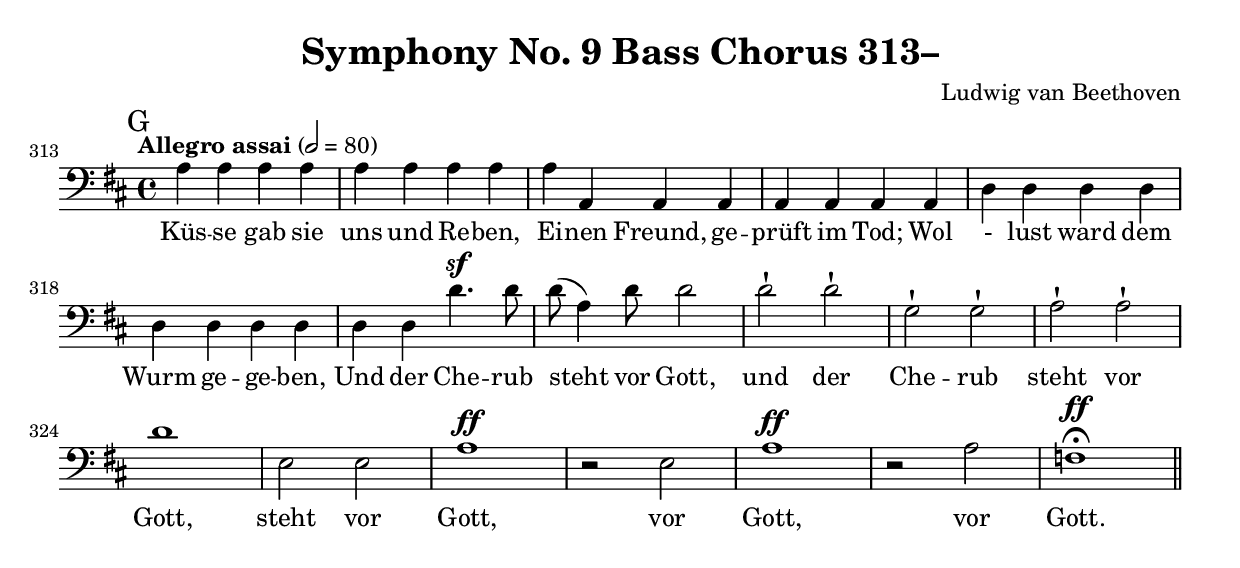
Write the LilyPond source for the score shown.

\version "2.24.4"
\header {
  title = "Symphony No. 9 Bass Chorus 313–"
  composer = "Ludwig van Beethoven"
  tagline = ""
}
\language "english"
\score {
  <<
  \relative {
    \clef bass
    \key d \major
    \time 4/4
    \tempo "Allegro assai" 2 = 80
    \set Score.currentBarNumber = #313
    \mark "G"
    a a a a | a a a a | a a, a a | a a a a |
    d d d d | d d d d | d d d'4.^\sf d8 | d( a4) d8 d2 |
    d-! d-! | g,-! g-! | a-! a-! | d1 | e,2 e | a1^\ff |
    r2 e | a1^\ff | r2 a | f1^\ff\fermata \bar "||"
  }
  \addlyrics {
    Küs -- se gab sie uns und Re -- ben,
    Ei -- nen Freund, ge -- prüft im Tod;
    Wol - lust ward dem Wurm ge -- ge -- ben,
    Und der Che -- rub steht vor Gott,
    und der Che -- rub steht vor Gott,
    steht vor Gott, vor Gott, vor Gott.
  }
  >>
  \layout { indent = 0 }
  \midi {}
}
